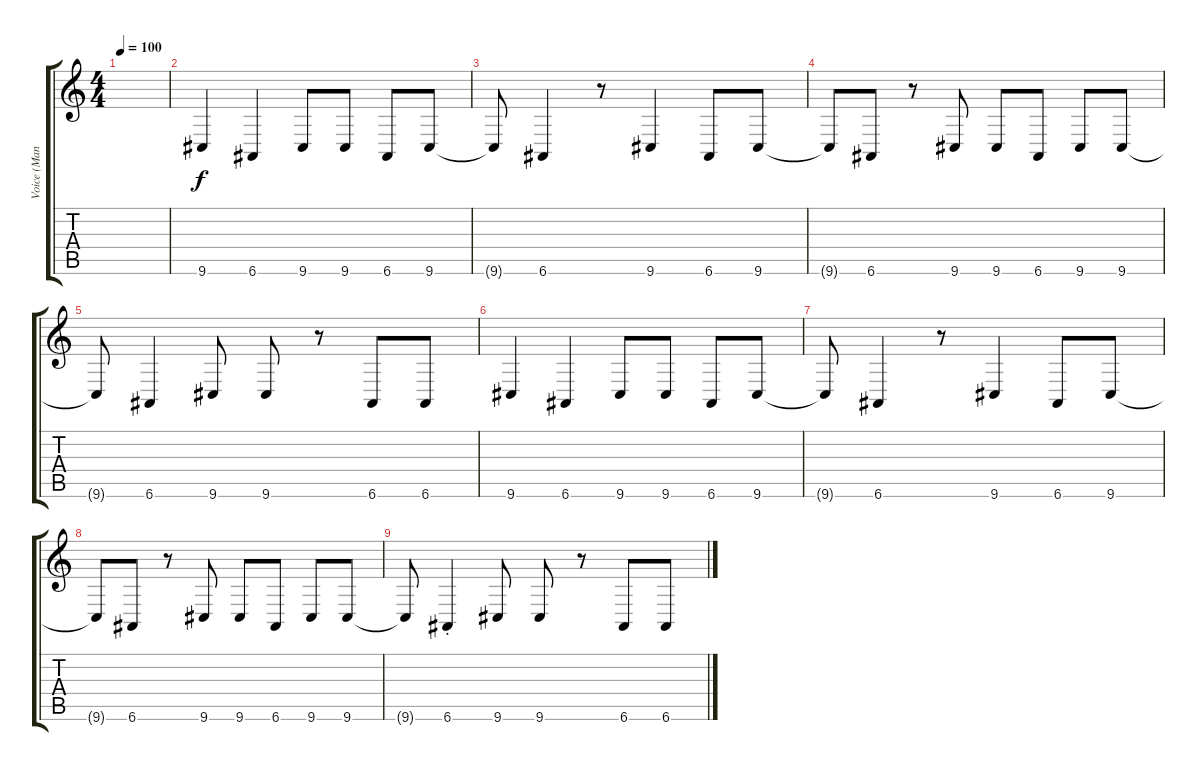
\track ("Voice (Man)" "Voice (Man") {instrument englishhorn}
\staff {score tabs}
\tuning (E4 B3 G3 D3 A2 E2) {hide}
\ts (4 4)
\tempo 100
\clef g2
\ks c
|
9.6.4 6.6.4 9.6.8 9.6.8 6.6.8 9.6.8 |
9.6{t}.8 6.6.4 r.8 9.6.4 6.6.8 9.6.8 |
9.6{t}.8 6.6.8 r.8 9.6.8 9.6.8 6.6.8 9.6.8 9.6.8 |
9.6{t}.8 6.6.4 9.6.8 9.6.8 r.8 6.6.8 6.6.8 |
9.6.4 6.6.4 9.6.8 9.6.8 6.6.8 9.6.8 |
9.6{t}.8 6.6.4 r.8 9.6.4 6.6.8 9.6.8 |
9.6{t}.8 6.6.8 r.8 9.6.8 9.6.8 6.6.8 9.6.8 9.6.8 |
9.6{t}.8 6.6{st}.4 9.6.8 9.6.8 r.8 6.6.8 6.6.8
